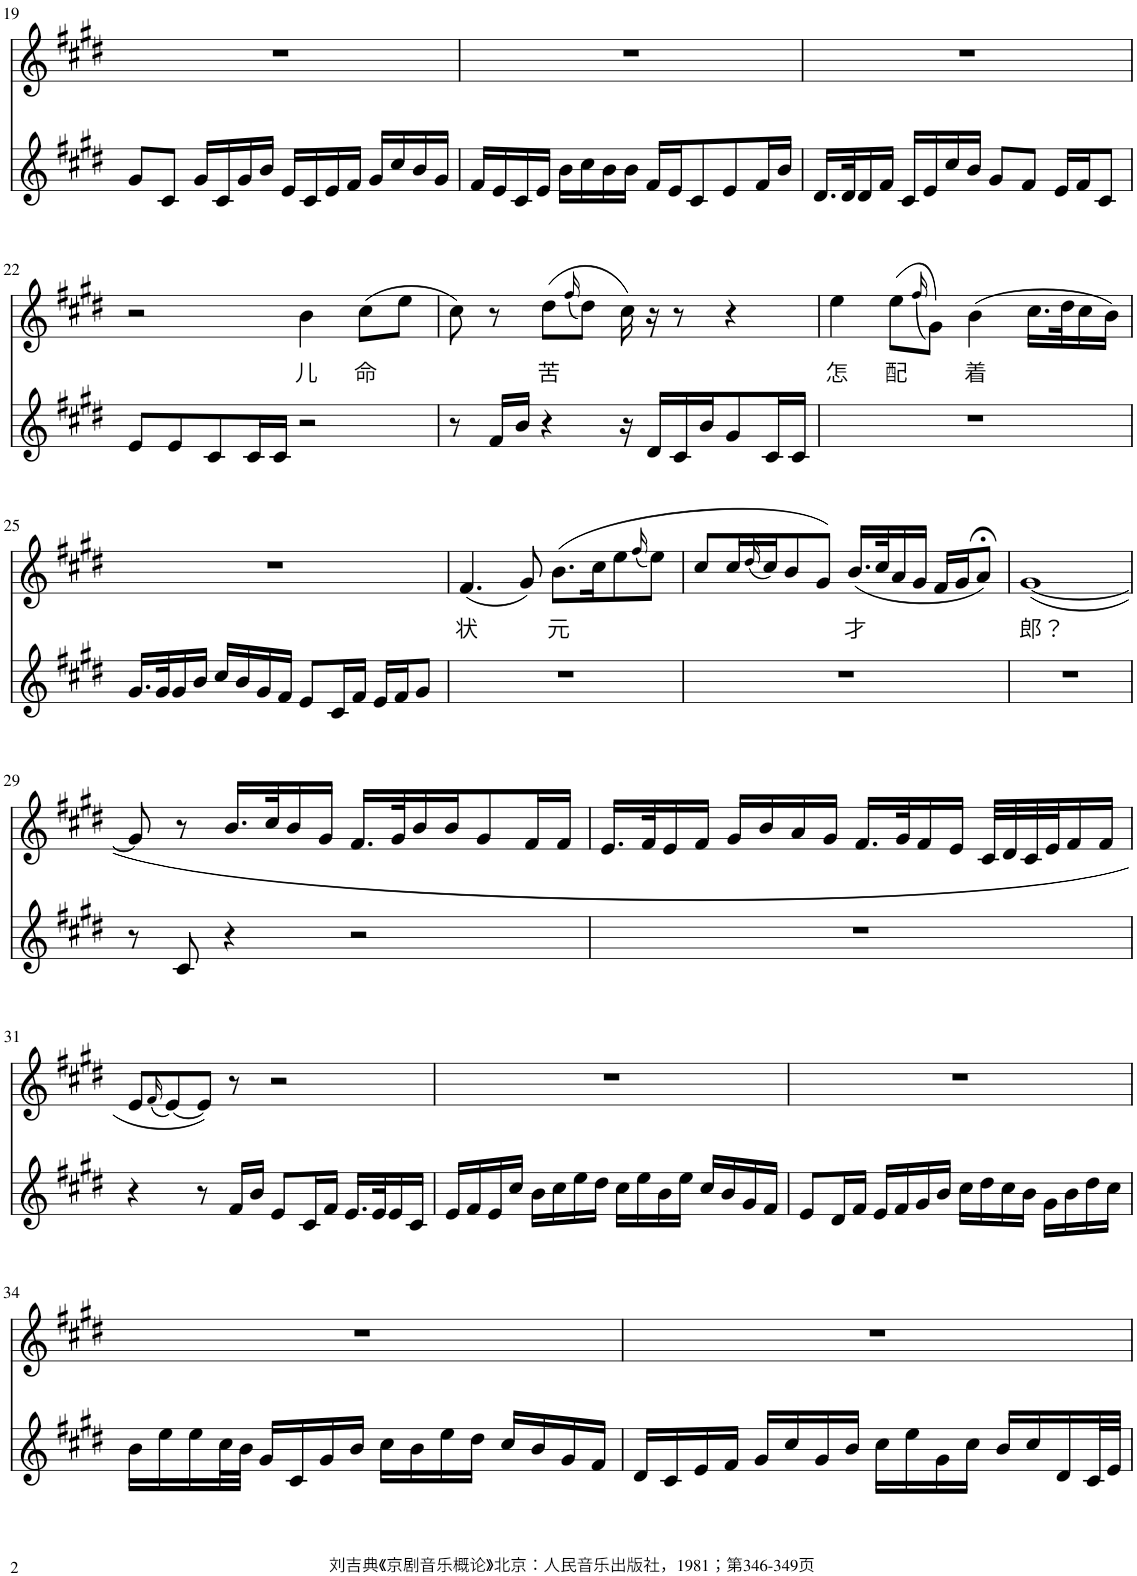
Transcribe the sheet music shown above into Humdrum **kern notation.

**kern	**kern	**text
*part2	*part1	*part1
*staff2	*staff1	*staff1
*I"Piano	*I"Piano	*
*I'Pno	*I'Pno	*
!!LO:PB:g=z
*clefG2	*clefG2	*
*k[f#c#g#d#]	*k[f#c#g#d#]	*
*M2/2	*M2/2	*
*met(c|)	*met(c|)	*
=19	=19	=19
8g#/L	1r	.
8c#/J	.	.
16g#/LL	.	.
16c#/	.	.
16g#/	.	.
16b/JJ	.	.
16e/LL	.	.
16c#/	.	.
16e/	.	.
16f#/JJ	.	.
16g#/LL	.	.
16cc#/	.	.
16b/	.	.
16g#/JJ	.	.
=20	=20	=20
16f#/LL	1r	.
16e/	.	.
16c#/	.	.
16e/JJ	.	.
16b\LL	.	.
16cc#\	.	.
16b\	.	.
16b\JJ	.	.
16f#/LL	.	.
16e/J	.	.
8c#/	.	.
8e/	.	.
16f#/L	.	.
16b/JJ	.	.
=21	=21	=21
16.d#/LL	1r	.
32d#/K	.	.
16d#/	.	.
16f#/JJ	.	.
16c#/LL	.	.
16e/	.	.
16cc#/	.	.
16b/JJ	.	.
8g#/L	.	.
8f#/J	.	.
16e/LL	.	.
16f#/J	.	.
8c#/J	.	.
!!LO:LB:g=z
=22	=22	=22
8e/L	2r	.
8e/	.	.
8c#/	.	.
16c#/L	.	.
16c#/JJ	.	.
!	!	!LO:LY:b
2r	4b\	儿
!	!	!LO:LY:b
.	(8cc#\L	命
.	8ee\J	.
=23	=23	=23
8r	8cc#\)	.
16f#/LL	8r	.
16b/JJ	.	.
!	!	!LO:LY:b
4r	(8dd#\L	苦
.	(16qff#/	.
.	8dd#\J)	.
16r	16cc#\)	.
16d#/LL	16r	.
16c#/	8r	.
16b/J	.	.
8g#/	4r	.
16c#/L	.	.
16c#/JJ	.	.
=24	=24	=24
!	!	!LO:LY:b
1r	4ee\	怎
!	!	!LO:LY:b
.	(8ee\L	配
.	(16qff#/	.
.	8g#\J))	.
!	!	!LO:LY:b
.	(4b\	着
.	16.cc#\LL	.
.	32dd#\K	.
.	16cc#\	.
.	16b\JJ)	.
!!LO:LB:g=z
=25	=25	=25
16.g#/LL	1r	.
32g#/K	.	.
16g#/	.	.
16b/JJ	.	.
16cc#/LL	.	.
16b/	.	.
16g#/	.	.
16f#/JJ	.	.
8e/L	.	.
16c#/L	.	.
16f#/JJ	.	.
16e/LL	.	.
16f#/J	.	.
8g#/J	.	.
=26	=26	=26
!	!	!LO:LY:b
1r	(4.f#/	状
.	8g#/)	.
!	!	!LO:LY:b
.	(8.b\L	元
.	16cc#\K	.
.	8ee\	.
.	(16qff#/	.
.	8ee\J)	.
=27	=27	=27
1r	8cc#/L	.
.	16cc#/L	.
.	(16qdd#/	.
.	16cc#/J)	.
.	8b/	.
.	8g#/J)	.
!	!	!LO:LY:b
.	(16.b/LL	才
.	32cc#/K	.
.	16a/	.
.	16g#/JJ	.
.	16f#/LL	.
.	16g#/J	.
.	8a;</J)	.
=28	=28	=28
!	!	!LO:LY:b
1r	([1g#	郎？
!!LO:LB:g=z
=29	=29	=29
8r	8g#/]	.
8c#/	8r	.
4r	16.b/LL	.
.	32cc#/K	.
.	16b/	.
.	16g#/JJ	.
2r	16.f#/LL	.
.	32g#/K	.
.	16b/	.
.	16b/J	.
.	8g#/	.
.	16f#/L	.
.	16f#/JJ	.
=30	=30	=30
1r	16.e/LL	.
.	32f#/K	.
.	16e/	.
.	16f#/JJ	.
.	16g#/LL	.
.	16b/	.
.	16a/	.
.	16g#/JJ	.
.	16.f#/LL	.
.	32g#/K	.
.	16f#/	.
.	16e/JJ	.
.	32c#/LLL	.
.	32d#/	.
.	32c#/	.
.	32e/J	.
.	16f#/	.
.	16f#/JJ	.
!!LO:LB:g=z
=31	=31	=31
4r	8e/L	.
.	(16qf#/	.
.	[8e/)	.
8r	8e/J])	.
16f#/LL	8r	.
16b/JJ	.	.
8e/L	2r	.
16c#/L	.	.
16f#/JJ	.	.
16.e/LL	.	.
32e/K	.	.
16e/	.	.
16c#/JJ	.	.
=32	=32	=32
16e/LL	1r	.
16f#/	.	.
16e/	.	.
16cc#/JJ	.	.
16b\LL	.	.
16cc#\	.	.
16ee\	.	.
16dd#\JJ	.	.
16cc#\LL	.	.
16ee\	.	.
16b\	.	.
16ee\JJ	.	.
16cc#/LL	.	.
16b/	.	.
16g#/	.	.
16f#/JJ	.	.
=33	=33	=33
8e/L	1r	.
16d#/L	.	.
16f#/JJ	.	.
16e/LL	.	.
16f#/	.	.
16g#/	.	.
16b/JJ	.	.
16cc#\LL	.	.
16dd#\	.	.
16cc#\	.	.
16b\JJ	.	.
16g#\LL	.	.
16b\	.	.
16dd#\	.	.
16cc#\JJ	.	.
!!LO:LB:g=z
=34	=34	=34
16b\LL	1r	.
16ee\	.	.
16ee\	.	.
32cc#\L	.	.
32b\JJJ	.	.
16g#/LL	.	.
16c#/	.	.
16g#/	.	.
16b/JJ	.	.
16cc#\LL	.	.
16b\	.	.
16ee\	.	.
16dd#\JJ	.	.
16cc#/LL	.	.
16b/	.	.
16g#/	.	.
16f#/JJ	.	.
=35	=35	=35
16d#/LL	1r	.
16c#/	.	.
16e/	.	.
16f#/JJ	.	.
16g#/LL	.	.
16cc#/	.	.
16g#/	.	.
16b/JJ	.	.
16cc#\LL	.	.
16ee\	.	.
16g#\	.	.
16cc#\JJ	.	.
16b/LL	.	.
16cc#/	.	.
16d#/	.	.
32c#/L	.	.
32e/JJJ	.	.
=	=	=
*-	*-	*-
